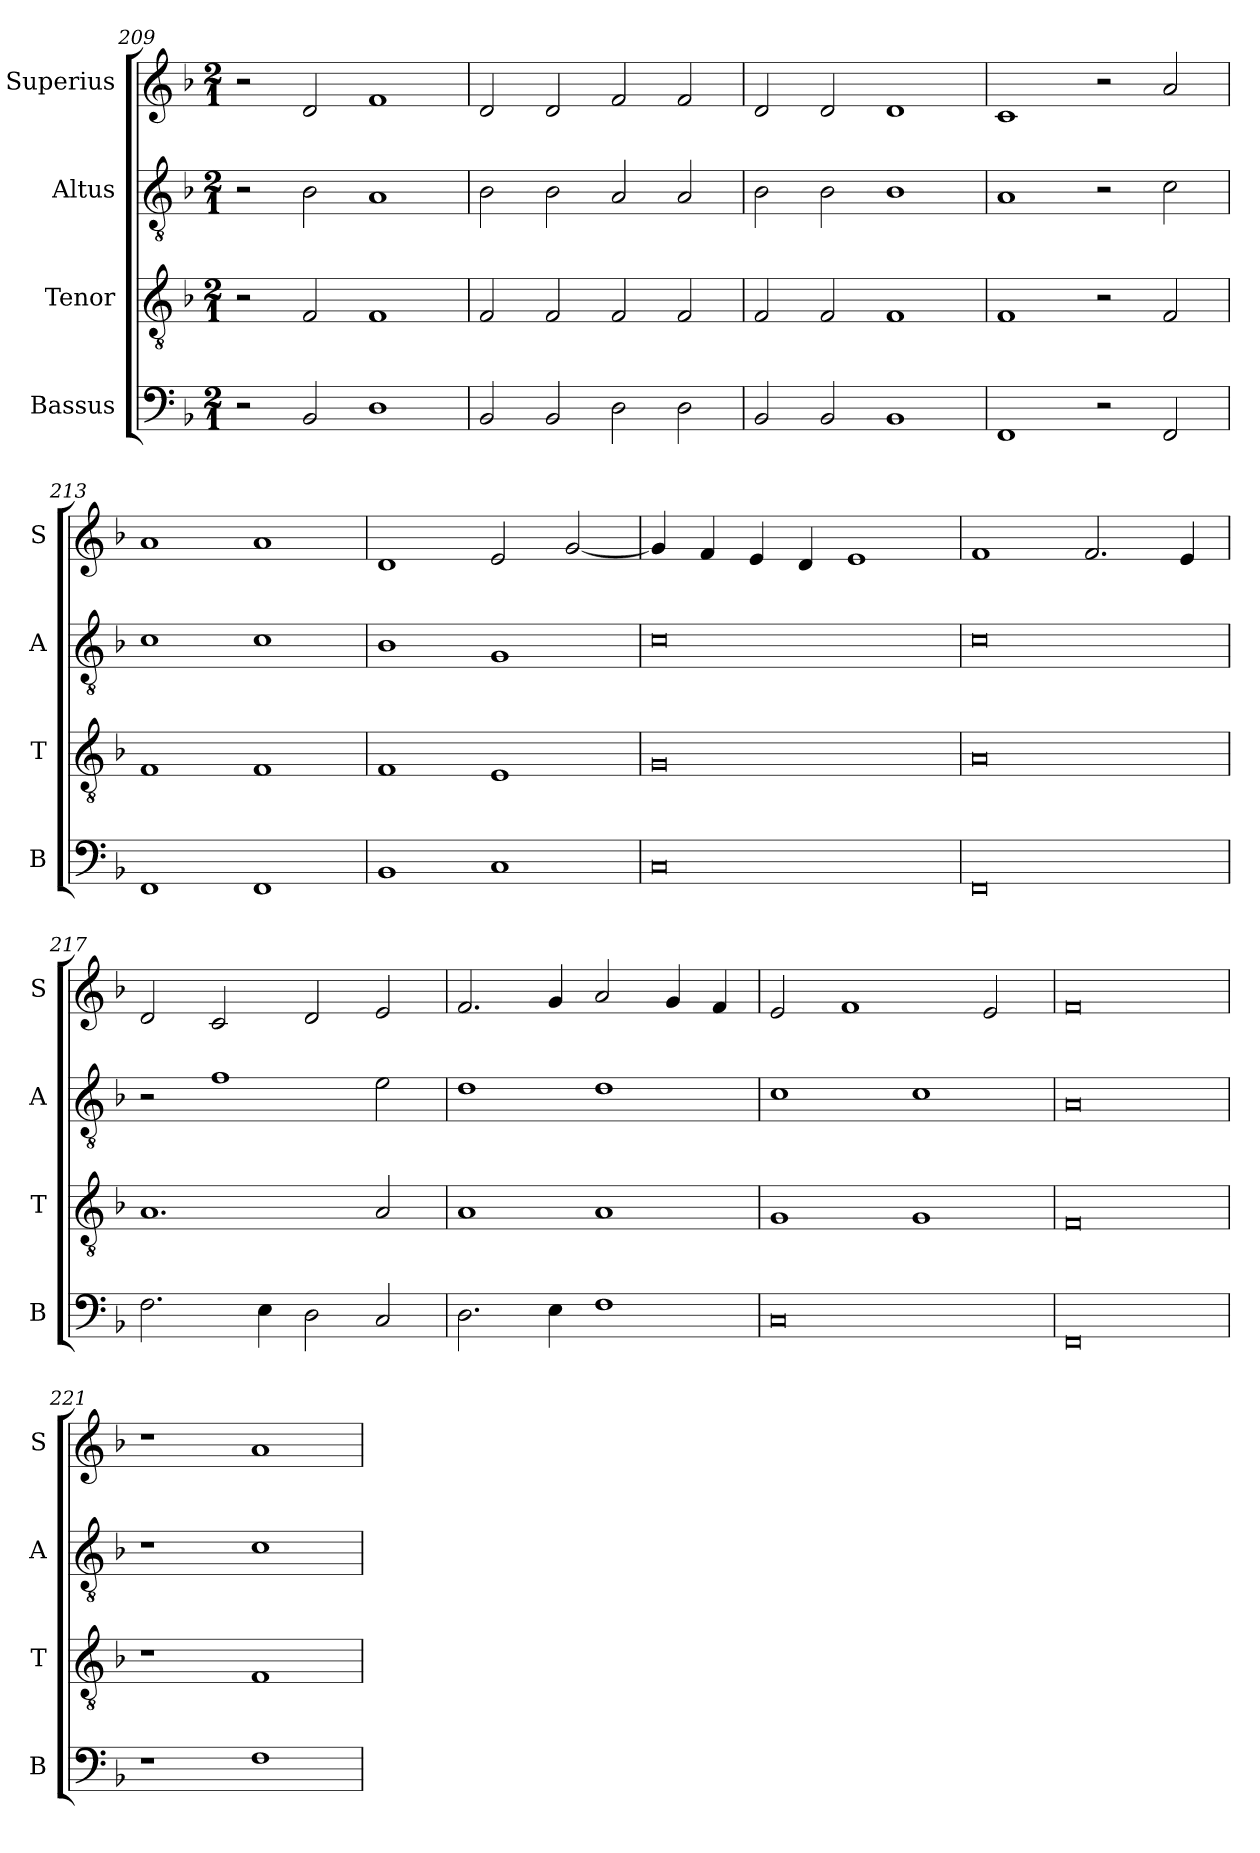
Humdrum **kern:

**kern	**kern	**kern	**kern
*part4	*part3	*part2	*part1
*staff4	*staff3	*staff2	*staff1
*I"Bassus	*I"Tenor	*I"Altus	*I"Superius
*I'B	*I'T	*I'A	*I'S
*clefF4	*clefGv2	*clefGv2	*clefG2
*k[b-]	*k[b-]	*k[b-]	*k[b-]
*M2/1	*M2/1	*M2/1	*M2/1
=209	=209	=209	=209
2r	2r	2r	2r
2BB-/	2F/	2B-\	2d/
1D	1F	1A	1f
=210	=210	=210	=210
2BB-/	2F/	2B-\	2d/
2BB-/	2F/	2B-\	2d/
2D\	2F/	2A/	2f/
2D\	2F/	2A/	2f/
=211	=211	=211	=211
2BB-/	2F/	2B-\	2d/
2BB-/	2F/	2B-\	2d/
1BB-	1F	1B-	1d
=212	=212	=212	=212
1FF	1F	1A	1c
2r	2r	2r	2r
2FF/	2F/	2c\	2a/
=213	=213	=213	=213
1FF	1F	1c	1a
1FF	1F	1c	1a
=214	=214	=214	=214
1BB-	1F	1B-	1d
1C	1E	1G	2e/
.	.	.	[2g/
=215	=215	=215	=215
0C	0G	0c	4g/]
.	.	.	4f/
.	.	.	4e/
.	.	.	4d/
.	.	.	1e
=216	=216	=216	=216
0FF	0A	0c	1f
.	.	.	2.f/
.	.	.	4e/
=217	=217	=217	=217
2.F\	1.A	2r	2d/
.	.	1f	2c/
4E\	.	.	.
2D\	.	.	2d/
2C/	2A/	2e\	2e/
=218	=218	=218	=218
2.D\	1A	1d	2.f/
4E\	.	.	4g/
1F	1A	1d	2a/
.	.	.	4g/
.	.	.	4f/
=219	=219	=219	=219
0C	1G	1c	2e/
.	.	.	1f
.	1G	1c	.
.	.	.	2e/
=220	=220	=220	=220
0FF	0F	0A	0f
=221	=221	=221	=221
1r	1r	1r	1r
1F	1F	1c	1a
=	=	=	=
*-	*-	*-	*-
